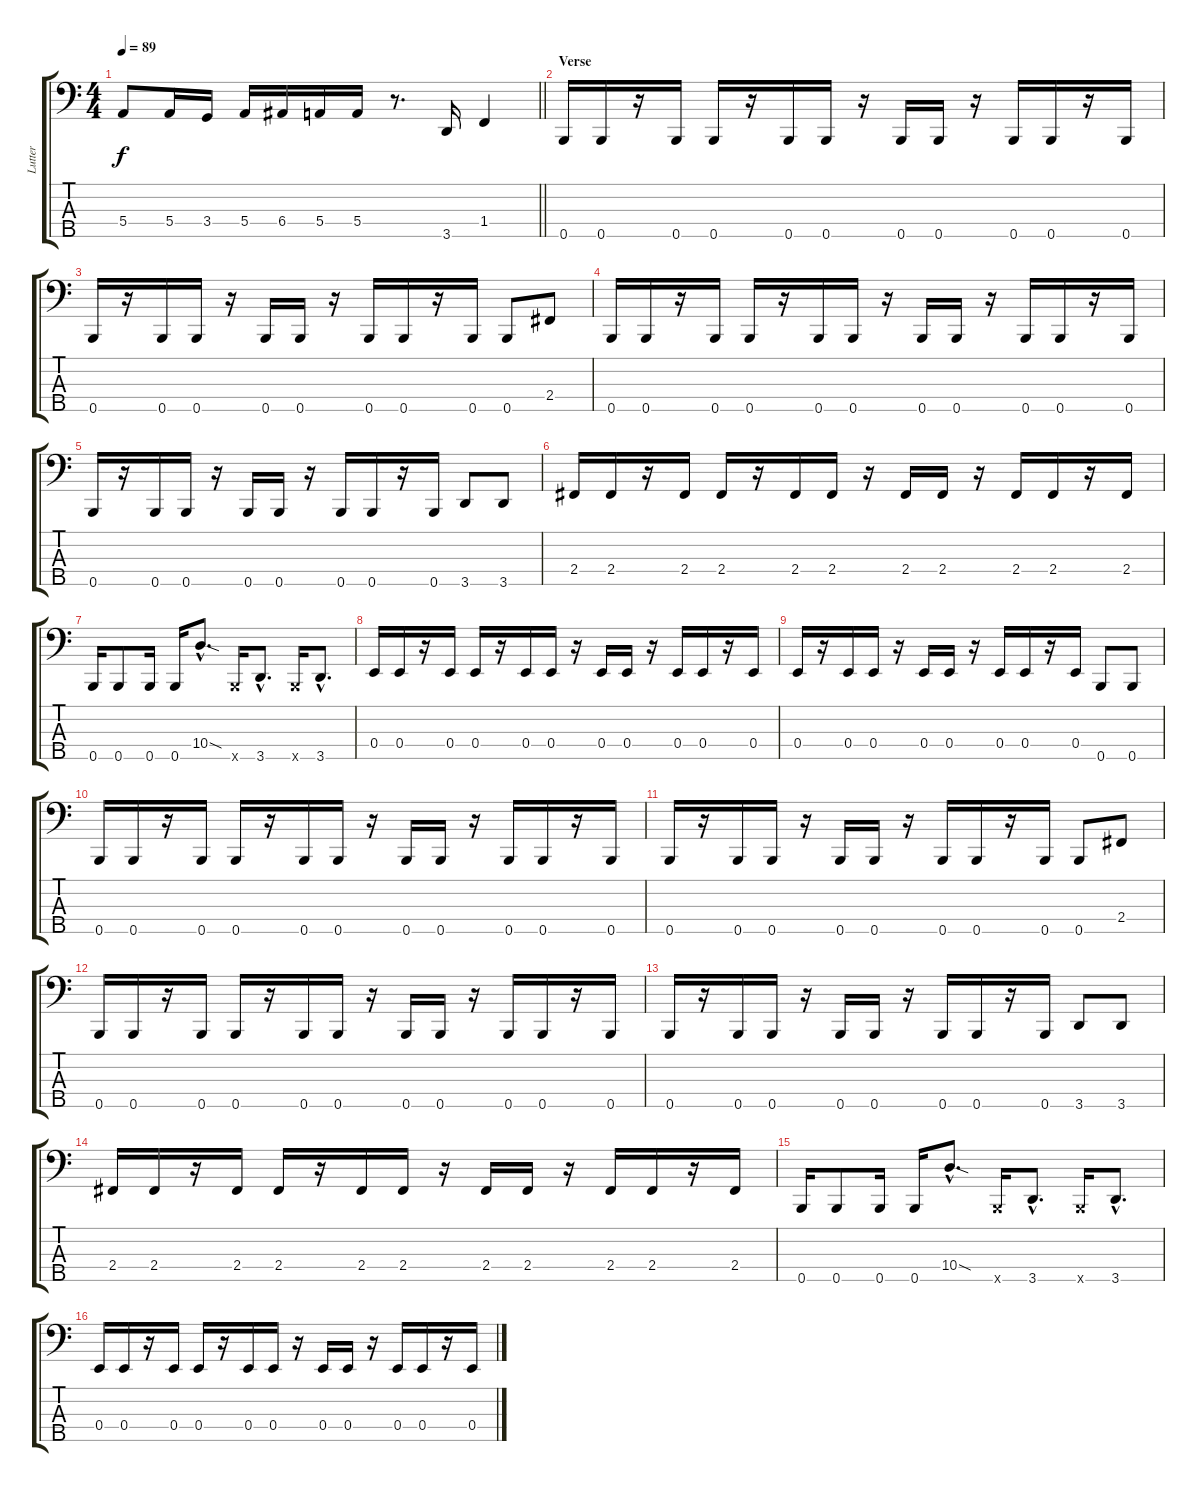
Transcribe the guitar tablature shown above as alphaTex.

\track ("Lutter" "Lutter") {instrument electricbasspick}
\staff {score tabs}
\tuning (G2 D2 A1 E1 B0) {hide}
\ts (4 4)
\tempo 89
\clef f4
\barLineRight lightlight
\ks c
5.4.8{dy f} 5.4.16 3.4.16 5.4.16 6.4.16 5.4.16 5.4.16 r.8{d} 3.5.16 1.4.4 |
\section ("" "Verse")
0.5.16 0.5.16 r.16 0.5.16 0.5.16 r.16 0.5.16 0.5.16 r.16 0.5.16 0.5.16 r.16 0.5.16 0.5.16 r.16 0.5.16 |
0.5.16 r.16 0.5.16 0.5.16 r.16 0.5.16 0.5.16 r.16 0.5.16 0.5.16 r.16 0.5.16 0.5.8 2.4.8 |
0.5.16 0.5.16 r.16 0.5.16 0.5.16 r.16 0.5.16 0.5.16 r.16 0.5.16 0.5.16 r.16 0.5.16 0.5.16 r.16 0.5.16 |
0.5.16 r.16 0.5.16 0.5.16 r.16 0.5.16 0.5.16 r.16 0.5.16 0.5.16 r.16 0.5.16 3.5.8 3.5.8 |
2.4.16 2.4.16 r.16 2.4.16 2.4.16 r.16 2.4.16 2.4.16 r.16 2.4.16 2.4.16 r.16 2.4.16 2.4.16 r.16 2.4.16 |
0.5.16 0.5.8 0.5.16 0.5.16 10.4{sod hac}.8{d} 0.5{x}.16 3.5{hac}.8{d} 0.5{x}.16 3.5{hac}.8{d} |
0.4.16 0.4.16 r.16 0.4.16 0.4.16 r.16 0.4.16 0.4.16 r.16 0.4.16 0.4.16 r.16 0.4.16 0.4.16 r.16 0.4.16 |
0.4.16 r.16 0.4.16 0.4.16 r.16 0.4.16 0.4.16 r.16 0.4.16 0.4.16 r.16 0.4.16 0.5.8 0.5.8 |
0.5.16 0.5.16 r.16 0.5.16 0.5.16 r.16 0.5.16 0.5.16 r.16 0.5.16 0.5.16 r.16 0.5.16 0.5.16 r.16 0.5.16 |
0.5.16 r.16 0.5.16 0.5.16 r.16 0.5.16 0.5.16 r.16 0.5.16 0.5.16 r.16 0.5.16 0.5.8 2.4.8 |
0.5.16 0.5.16 r.16 0.5.16 0.5.16 r.16 0.5.16 0.5.16 r.16 0.5.16 0.5.16 r.16 0.5.16 0.5.16 r.16 0.5.16 |
0.5.16 r.16 0.5.16 0.5.16 r.16 0.5.16 0.5.16 r.16 0.5.16 0.5.16 r.16 0.5.16 3.5.8 3.5.8 |
2.4.16 2.4.16 r.16 2.4.16 2.4.16 r.16 2.4.16 2.4.16 r.16 2.4.16 2.4.16 r.16 2.4.16 2.4.16 r.16 2.4.16 |
0.5.16 0.5.8 0.5.16 0.5.16 10.4{sod hac}.8{d} 0.5{x}.16 3.5{hac}.8{d} 0.5{x}.16 3.5{hac}.8{d} |
0.4.16 0.4.16 r.16 0.4.16 0.4.16 r.16 0.4.16 0.4.16 r.16 0.4.16 0.4.16 r.16 0.4.16 0.4.16 r.16 0.4.16
